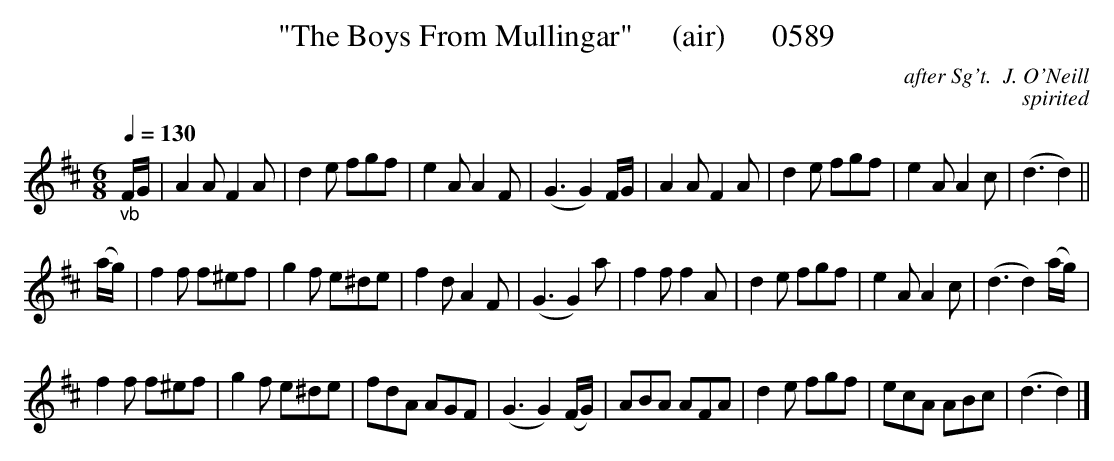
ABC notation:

X:1
T:"The Boys From Mullingar"     (air)      0589
C:after Sg't.  J. O'Neill
C:spirited
Q:1/4=130
BRENNAN June 2003 (HTTP://WWW.SOSYOURMOM.COM)
M:6/8
L:1/8
K:D
"_vb"F/2G/2|A2A F2A|d2e fgf|e2A A2F|(G3G2)F/2G/2|A2A F2A|d2e fgf|e2A A2c|(d3d2)||
(a/2g/2)|f2f f^ef|g2f e^de|f2d A2F|(G3G2)a|f2f f2A|d2e fgf|e2A A2c|(d3d2)(a/2g/2)|
f2f f^ef|g2f e^de|fdA AGF|(G3G2)(F/2G/2)|ABA AFA|d2e fgf|ecA ABc|(d3d2)|]
